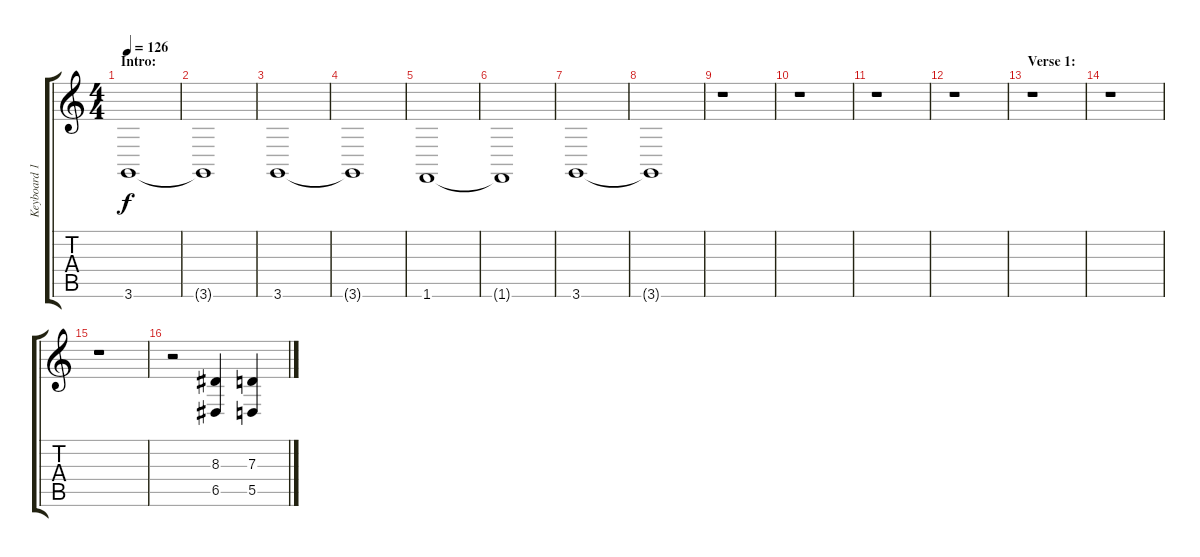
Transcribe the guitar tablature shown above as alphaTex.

\track ("Keyboard 1" "Keyboard 1") {instrument cello}
\staff {score tabs}
\tuning (E4 B3 G3 D3 A2 E2) {hide}
\ts (4 4)
\section ("" "Intro:")
\tempo 126
\clef g2
\ks c
3.6.1{dy f volume 14 instrument pad5bowed} |
3.6{t}.1 |
3.6.1 |
3.6{t}.1 |
1.6.1 |
1.6{t}.1 |
3.6.1 |
3.6{t}.1 |
r.1 |
r.1 |
r.1 |
r.1 |
\section ("" "Verse 1:")
r.1 |
r.1 |
r.1 |
r.2 (8.3 6.5).4{volume 8 instrument stringensemble1} (7.3 5.5).4
